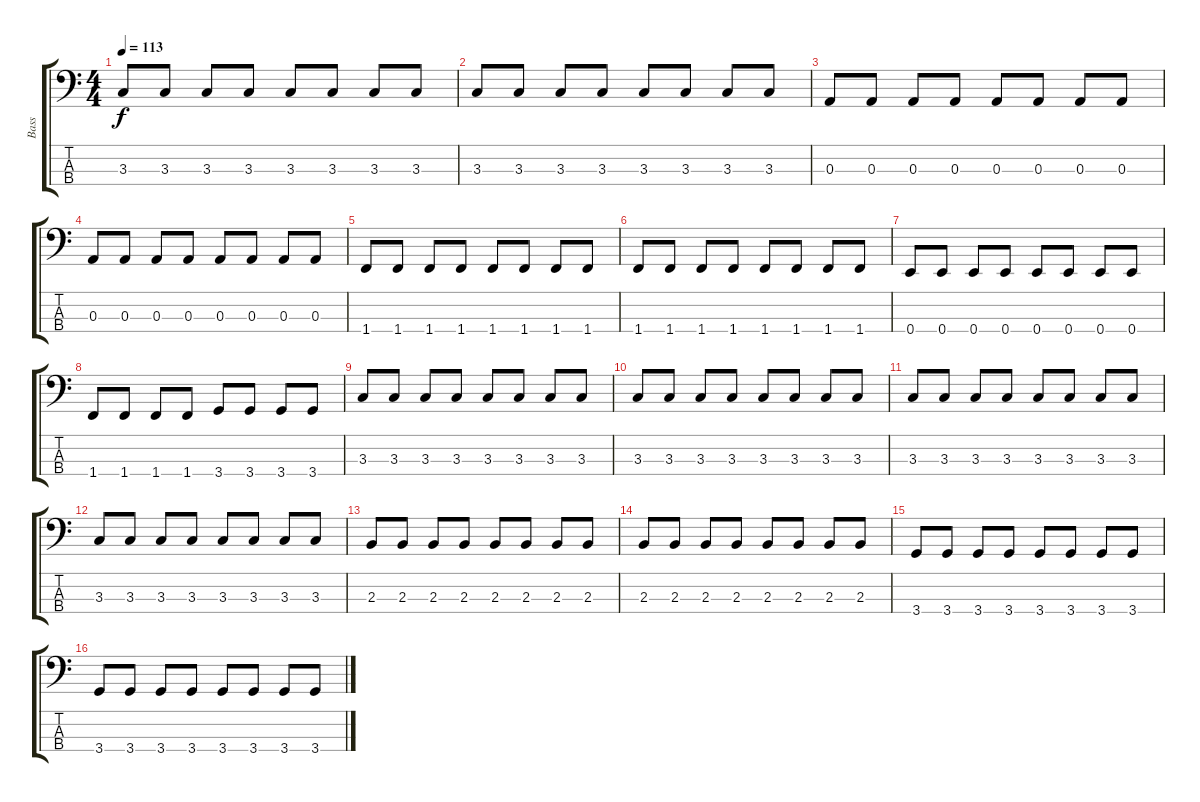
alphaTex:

\track ("Bass" "Bass") {instrument electricbassfinger}
\staff {score tabs}
\tuning (G2 D2 A1 E1) {hide}
\ts (4 4)
\tempo 113
\clef f4
\ks c
3.3.8{dy f} 3.3.8 3.3.8 3.3.8 3.3.8 3.3.8 3.3.8 3.3.8 |
3.3.8 3.3.8 3.3.8 3.3.8 3.3.8 3.3.8 3.3.8 3.3.8 |
0.3.8 0.3.8 0.3.8 0.3.8 0.3.8 0.3.8 0.3.8 0.3.8 |
0.3.8 0.3.8 0.3.8 0.3.8 0.3.8 0.3.8 0.3.8 0.3.8 |
1.4.8 1.4.8 1.4.8 1.4.8 1.4.8 1.4.8 1.4.8 1.4.8 |
1.4.8 1.4.8 1.4.8 1.4.8 1.4.8 1.4.8 1.4.8 1.4.8 |
0.4.8 0.4.8 0.4.8 0.4.8 0.4.8 0.4.8 0.4.8 0.4.8 |
1.4.8 1.4.8 1.4.8 1.4.8 3.4.8 3.4.8 3.4.8 3.4.8 |
3.3.8 3.3.8 3.3.8 3.3.8 3.3.8 3.3.8 3.3.8 3.3.8 |
3.3.8 3.3.8 3.3.8 3.3.8 3.3.8 3.3.8 3.3.8 3.3.8 |
3.3.8 3.3.8 3.3.8 3.3.8 3.3.8 3.3.8 3.3.8 3.3.8 |
3.3.8 3.3.8 3.3.8 3.3.8 3.3.8 3.3.8 3.3.8 3.3.8 |
2.3.8 2.3.8 2.3.8 2.3.8 2.3.8 2.3.8 2.3.8 2.3.8 |
2.3.8 2.3.8 2.3.8 2.3.8 2.3.8 2.3.8 2.3.8 2.3.8 |
3.4.8 3.4.8 3.4.8 3.4.8 3.4.8 3.4.8 3.4.8 3.4.8 |
3.4.8 3.4.8 3.4.8 3.4.8 3.4.8 3.4.8 3.4.8 3.4.8
